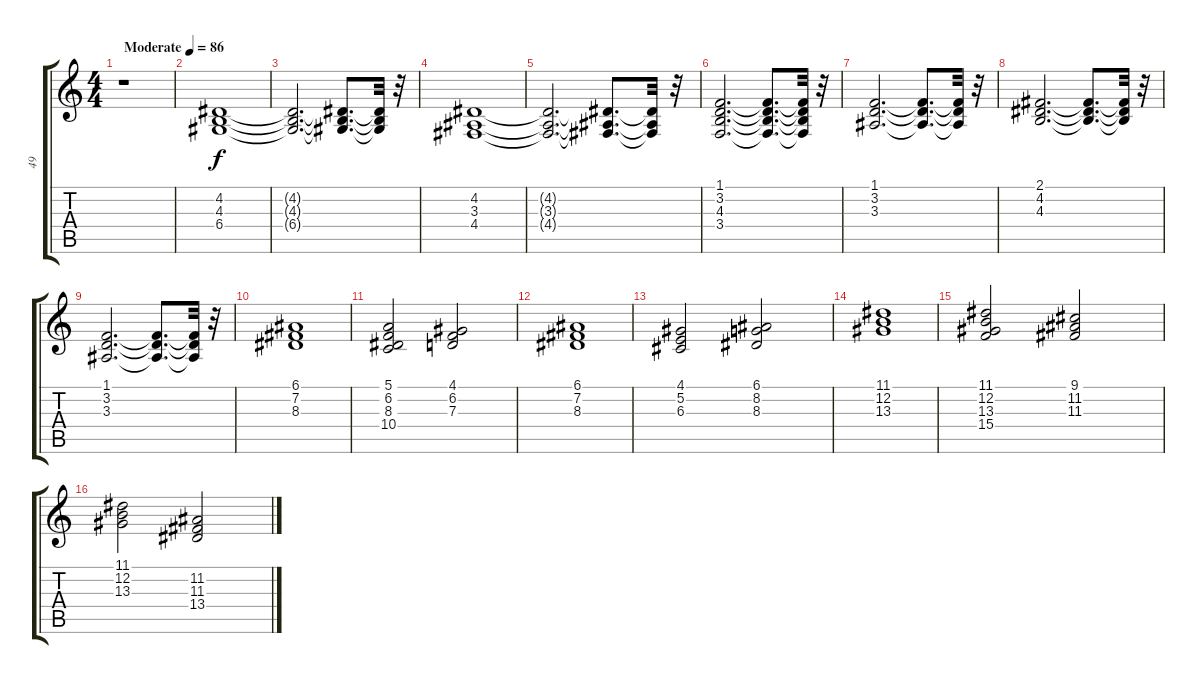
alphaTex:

\track ("49" "49") {instrument stringensemble2}
\staff {score tabs}
\tuning (E4 B3 G3 D3 A2 E2) {hide}
\ts (4 4)
\tempo (86 "Moderate")
\clef g2
\ks c
r.1{dy f instrument stringensemble2} |
(4.2 4.3 6.4).1 |
(4.2{t} 4.3{t} 6.4{t}).2{d} (4.2{t} 4.3{t} 6.4{t}).8{d} (4.2{t} 4.3{t} 6.4{t}).32 r.32 |
(4.2 3.3 4.4).1 |
(4.2{t} 3.3{t} 4.4{t}).2{d} (4.2{t} 3.3{t} 4.4{t}).8{d} (4.2{t} 3.3{t} 4.4{t}).32 r.32 |
(1.1 3.2 4.3 3.4).2{d} (1.1{t} 3.2{t} 4.3{t} 3.4{t}).8{d} (1.1{t} 3.2{t} 4.3{t} 3.4{t}).32 r.32 |
(1.1 3.2 3.3).2{d} (1.1{t} 3.2{t} 3.3{t}).8{d} (1.1{t} 3.2{t} 3.3{t}).32 r.32 |
(2.1 4.2 4.3).2{d} (2.1{t} 4.2{t} 4.3{t}).8{d} (2.1{t} 4.2{t} 4.3{t}).32 r.32 |
(1.1 3.2 3.3).2{d} (1.1{t} 3.2{t} 3.3{t}).8{d} (1.1{t} 3.2{t} 3.3{t}).32 r.32 |
(6.1 7.2 8.3).1 |
(5.1 6.2 8.3 10.4).2 (4.1 6.2 7.3).2 |
(6.1 7.2 8.3).1 |
(4.1 5.2 6.3).2 (6.1 8.2 8.3).2 |
(11.1 12.2 13.3).1 |
(11.1 12.2 13.3 15.4).2 (9.1 11.2 11.3).2 |
(11.1 12.2 13.3).2 (11.2 11.3 13.4).2
